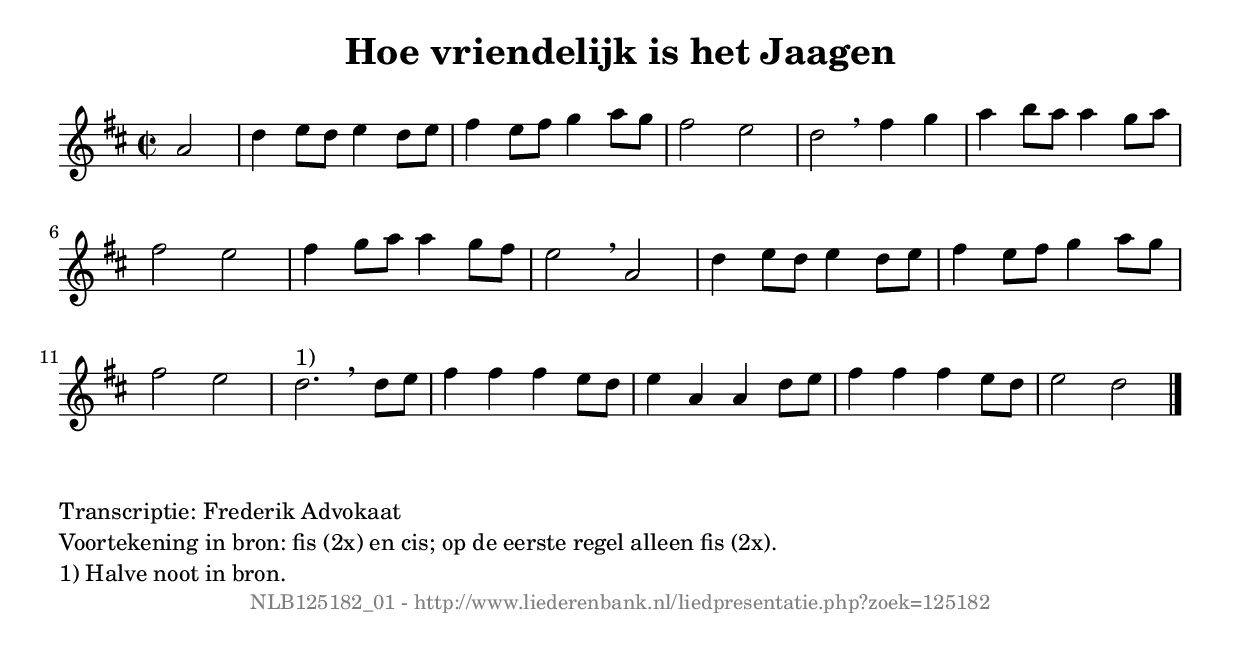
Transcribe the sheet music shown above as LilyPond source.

%
% produced by wce2krn 1.64 (7 June 2014)
%
\version"2.16"
#(append! paper-alist '(("long" . (cons (* 210 mm) (* 2000 mm)))))
#(set-default-paper-size "long")
sb = {\breathe}
mBreak = {\breathe }
bBreak = {\breathe }
x = {\once\override NoteHead #'style = #'cross }
gl=\glissando
itime={\override Staff.TimeSignature #'stencil = ##f }
ficta = {\once\set suggestAccidentals = ##t}
fine = {\once\override Score.RehearsalMark #'self-alignment-X = #1 \mark \markup {\italic{Fine}}}
dc = {\once\override Score.RehearsalMark #'self-alignment-X = #1 \mark \markup {\italic{D.C.}}}
dcf = {\once\override Score.RehearsalMark #'self-alignment-X = #1 \mark \markup {\italic{D.C. al Fine}}}
dcc = {\once\override Score.RehearsalMark #'self-alignment-X = #1 \mark \markup {\italic{D.C. al Coda}}}
ds = {\once\override Score.RehearsalMark #'self-alignment-X = #1 \mark \markup {\italic{D.S.}}}
dsf = {\once\override Score.RehearsalMark #'self-alignment-X = #1 \mark \markup {\italic{D.S. al Fine}}}
dsc = {\once\override Score.RehearsalMark #'self-alignment-X = #1 \mark \markup {\italic{D.S. al Coda}}}
pv = {\set Score.repeatCommands = #'((volta "1"))}
sv = {\set Score.repeatCommands = #'((volta "2"))}
tv = {\set Score.repeatCommands = #'((volta "3"))}
qv = {\set Score.repeatCommands = #'((volta "4"))}
xv = {\set Score.repeatCommands = #'((volta #f))}
\header{ tagline = ""
title = "Hoe vriendelijk is het Jaagen"
}
\score {{
\key d \major
\relative g'
{
\set melismaBusyProperties = #'()
\partial 32*16
\time 2/2
\tempo 4=120
\override Score.MetronomeMark #'transparent = ##t
\override Score.RehearsalMark #'break-visibility = #(vector #t #t #f)
a2 | d4 e8 d e4 d8 e fis4 e8 fis g4 a8 g fis2 e d \bar ":|:" \bBreak
fis4 g | a b8 a a4 g8 a fis2 e fis4 g8 a a4 g8 fis e2 \mBreak
a,2 | d4 e8 d e4 d8 e fis4 e8 fis g4 a8 g fis2 e d2.^"1)" \bar ":|" \bBreak
d8 e | fis4 fis fis e8 d e4 a, a d8 e fis4 fis fis e8 d e2 d \bar "|."
 }}
 \midi { }
 \layout {
            indent = 0.0\cm
}
}
\markup { \wordwrap-string #" 
Transcriptie: Frederik Advokaat

Voortekening in bron: fis (2x) en cis; op de eerste regel alleen fis (2x).

1) Halve noot in bron.
"}
\markup { \vspace #0 } \markup { \with-color #grey \fill-line { \center-column { \smaller "NLB125182_01 - http://www.liederenbank.nl/liedpresentatie.php?zoek=125182" } } }
